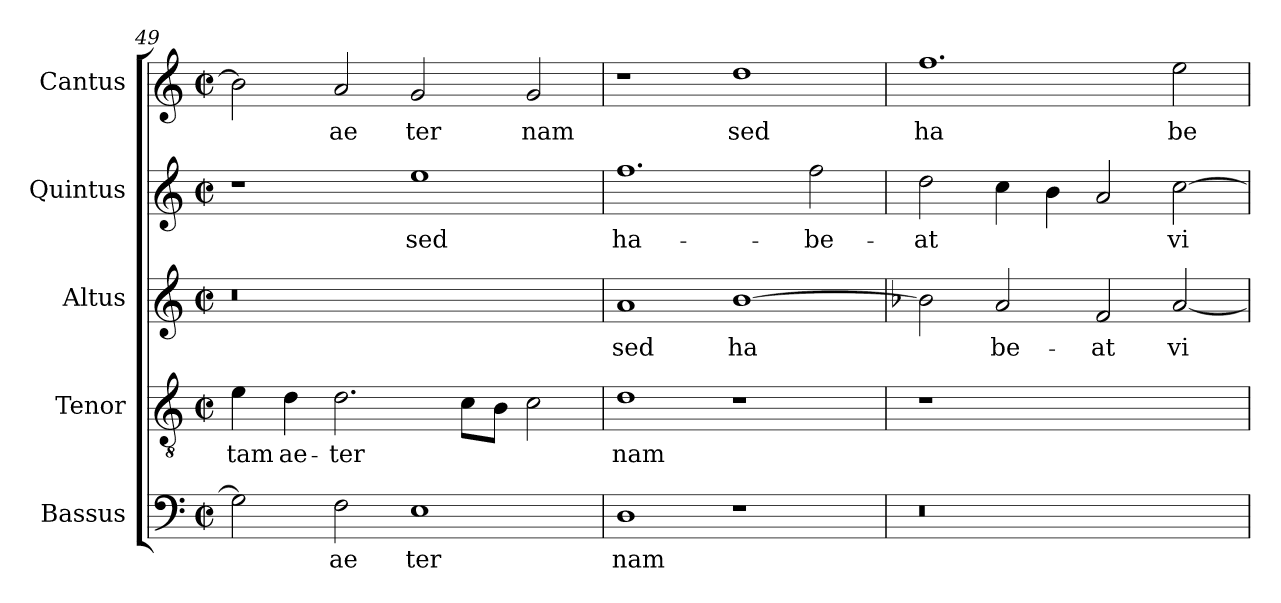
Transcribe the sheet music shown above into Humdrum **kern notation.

**kern	**text	**kern	**text	**kern	**text	**kern	**text	**kern	**text
*part5	*part5	*part4	*part4	*part3	*part3	*part2	*part2	*part1	*part1
*staff5	*staff5	*staff4	*staff4	*staff3	*staff3	*staff2	*staff2	*staff1	*staff1
*I"Bassus	*	*I"Tenor	*	*I"Altus	*	*I"Quintus	*	*I"Cantus	*
*clefF4	*	*clefGv2	*	*clefG2	*	*clefG2	*	*clefG2	*
*k[]	*	*k[]	*	*k[]	*	*k[]	*	*k[]	*
*C:	*	*C:	*	*C:	*	*C:	*	*C:	*
*M2/2	*	*M2/2	*	*M2/2	*	*M2/2	*	*M2/2	*
*met(c|)	*	*met(c|)	*	*met(c|)	*	*met(c|)	*	*met(c|)	*
=49	=49	=49	=49	=49	=49	=49	=49	=49	=49
!	!LO:LY:b:cj	!	!LO:LY:b:cj	!	!	!	!	!	!LO:LY:b:cj
2G\]	.	4e\	-tam	0r	.	1r	.	2b\]	.
!	!	!	!LO:LY:b:cj	!	!	!	!	!	!
.	.	4d\	ae-	.	.	.	.	.	.
!	!LO:LY:b:cj	!	!LO:LY:b:cj	!	!	!	!	!	!LO:LY:b:cj
2F\	ae	2.d\	-ter-	.	.	.	.	2a/	ae
!	!LO:LY:b:cj	!	!	!	!	!	!LO:LY:b:cj	!	!LO:LY:b:cj
1E	ter	.	.	.	.	1ee	sed	2g/	ter
!	!	!	!LO:LY:b:cj	!	!	!	!	!	!
.	.	8c\L	--	.	.	.	.	.	.
!	!	!	!LO:LY:b:cj	!	!	!	!	!	!
.	.	8B\J	--	.	.	.	.	.	.
!	!	!	!LO:LY:b:cj	!	!	!	!	!	!LO:LY:b:cj
.	.	2c\	--	.	.	.	.	2g/	nam
=50	=50	=50	=50	=50	=50	=50	=50	=50	=50
!	!LO:LY:b:cj	!	!LO:LY:b:cj	!	!LO:LY:b:cj	!	!LO:LY:b:cj	!	!
1D	nam	1d	-nam	1a	sed	1.ff	ha-	1r	.
!	!	!	!	!	!LO:LY:b:cj	!	!	!	!LO:LY:b:cj
1r	.	1r	.	[>1b	ha-	.	.	1dd	sed
!	!	!	!	!	!	!	!LO:LY:b:cj	!	!
.	.	.	.	.	.	2ff\	-be-	.	.
=51	=51	=51	=51	=51	=51	=51	=51	=51	=51
*	*	*	*	*k[b-]	*	*	*	*	*
*	*	*	*	*F:	*	*	*	*	*
!	!	!	!	!	!LO:LY:b:cj	!	!LO:LY:b:cj	!	!LO:LY:b:cj
0r	.	1r	.	2b\]	--	2dd\	-at	1.ff	ha
!	!	!	!	!	!LO:LY:b:cj	!	!LO:LY:b:cj	!	!
.	.	.	.	2a/	-be-	4cc\	.	.	.
!	!	!	!	!	!	!	!LO:LY:b:cj	!	!
.	.	.	.	.	.	4b\	.	.	.
!	!	!	!	!	!LO:LY:b:cj	!	!LO:LY:b:cj	!	!
.	.	1ryy	.	2f/	-at	2a/	.	.	.
!	!	!	!	!	!LO:LY:b:cj	!	!LO:LY:b:cj	!	!LO:LY:b:cj
.	.	.	.	[<2a/	vi-	[>2cc\	vi-	2ee\	be
=	=	=	=	=	=	=	=	=	=
*-	*-	*-	*-	*-	*-	*-	*-	*-	*-
